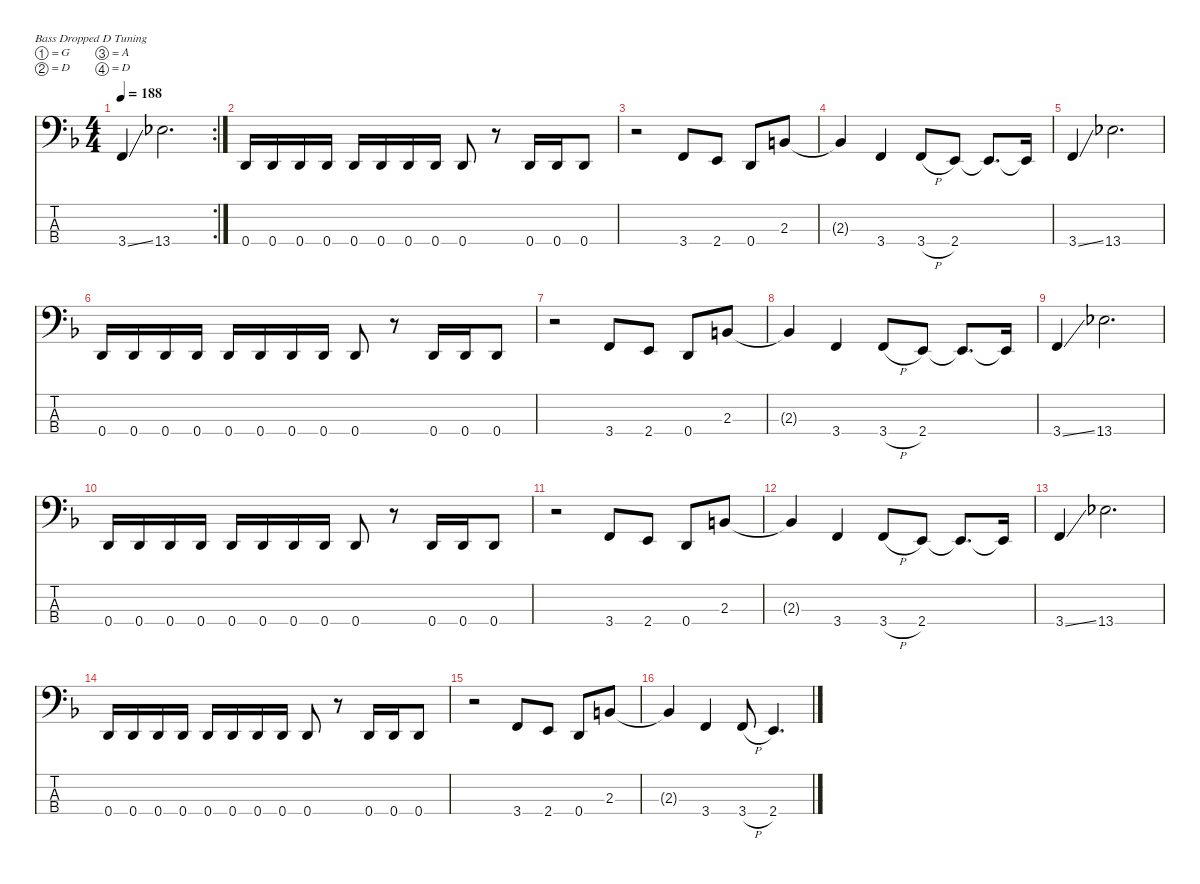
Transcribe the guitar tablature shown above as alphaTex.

\defaultSystemsLayout 4
\hideDynamics
\bracketExtendMode nobrackets
\singleTrackTrackNamePolicy hidden
\multiTrackTrackNamePolicy hidden
\firstSystemTrackNameMode fullname
\firstSystemTrackNameOrientation horizontal
\otherSystemsTrackNameOrientation horizontal
\track ("Martin Mendez" "el.bs.") {defaultSystemsLayout 4 instrument electricbassfinger}
\staff {score tabs}
\tuning (G2 D2 A1 D1)
\rc 2
\ts (4 4)
\tempo 188
\clef f4
\ks dminor
3.4{ss acc forcenatural}.4{dy f beam Up} 13.4{acc b}.2{d beam Down} |
0.4{acc forcenatural}.16{beam Up} 0.4{acc forcenatural}.16{beam Up} 0.4{acc forcenatural}.16{beam Up} 0.4{acc forcenatural}.16{beam Up} 0.4{acc forcenatural}.16{beam Up} 0.4{acc forcenatural}.16{beam Up} 0.4{acc forcenatural}.16{beam Up} 0.4{acc forcenatural}.16{beam Up} 0.4{acc forcenatural}.8{beam Up} r.8{beam Up} 0.4{acc forcenatural}.16{beam Up} 0.4{acc forcenatural}.16{beam Up} 0.4{acc forcenatural}.8{beam Up} |
r.2{beam Down} 3.4{acc forcenatural}.8{beam Up} 2.4{acc forcenatural}.8{beam Up} 0.4{acc forcenatural}.8{beam Up} 2.3{acc forcenatural}.8{beam Up} |
2.3{t acc forcenatural}.4{beam Up} 3.4{acc forcenatural}.4{beam Up} 3.4{h acc forcenatural}.8{beam Up} 2.4{acc forcenatural}.8{beam Up} 2.4{t acc forcenatural}.8{d beam Up} 2.4{t acc forcenatural}.16{beam Up} |
3.4{ss acc forcenatural}.4{beam Up} 13.4{acc b}.2{d beam Down} |
0.4{acc forcenatural}.16{beam Up} 0.4{acc forcenatural}.16{beam Up} 0.4{acc forcenatural}.16{beam Up} 0.4{acc forcenatural}.16{beam Up} 0.4{acc forcenatural}.16{beam Up} 0.4{acc forcenatural}.16{beam Up} 0.4{acc forcenatural}.16{beam Up} 0.4{acc forcenatural}.16{beam Up} 0.4{acc forcenatural}.8{beam Up} r.8{beam Up} 0.4{acc forcenatural}.16{beam Up} 0.4{acc forcenatural}.16{beam Up} 0.4{acc forcenatural}.8{beam Up} |
r.2{beam Down} 3.4{acc forcenatural}.8{beam Up} 2.4{acc forcenatural}.8{beam Up} 0.4{acc forcenatural}.8{beam Up} 2.3{acc forcenatural}.8{beam Up} |
2.3{t acc forcenatural}.4{beam Up} 3.4{acc forcenatural}.4{beam Up} 3.4{h acc forcenatural}.8{beam Up} 2.4{acc forcenatural}.8{beam Up} 2.4{t acc forcenatural}.8{d beam Up} 2.4{t acc forcenatural}.16{beam Up} |
3.4{ss acc forcenatural}.4{beam Up} 13.4{acc b}.2{d beam Down} |
0.4{acc forcenatural}.16{beam Up} 0.4{acc forcenatural}.16{beam Up} 0.4{acc forcenatural}.16{beam Up} 0.4{acc forcenatural}.16{beam Up} 0.4{acc forcenatural}.16{beam Up} 0.4{acc forcenatural}.16{beam Up} 0.4{acc forcenatural}.16{beam Up} 0.4{acc forcenatural}.16{beam Up} 0.4{acc forcenatural}.8{beam Up} r.8{beam Up} 0.4{acc forcenatural}.16{beam Up} 0.4{acc forcenatural}.16{beam Up} 0.4{acc forcenatural}.8{beam Up} |
r.2{beam Down} 3.4{acc forcenatural}.8{beam Up} 2.4{acc forcenatural}.8{beam Up} 0.4{acc forcenatural}.8{beam Up} 2.3{acc forcenatural}.8{beam Up} |
2.3{t acc forcenatural}.4{beam Up} 3.4{acc forcenatural}.4{beam Up} 3.4{h acc forcenatural}.8{beam Up} 2.4{acc forcenatural}.8{beam Up} 2.4{t acc forcenatural}.8{d beam Up} 2.4{t acc forcenatural}.16{beam Up} |
3.4{ss acc forcenatural}.4{beam Up} 13.4{acc b}.2{d beam Down} |
0.4{acc forcenatural}.16{beam Up} 0.4{acc forcenatural}.16{beam Up} 0.4{acc forcenatural}.16{beam Up} 0.4{acc forcenatural}.16{beam Up} 0.4{acc forcenatural}.16{beam Up} 0.4{acc forcenatural}.16{beam Up} 0.4{acc forcenatural}.16{beam Up} 0.4{acc forcenatural}.16{beam Up} 0.4{acc forcenatural}.8{beam Up} r.8{beam Up} 0.4{acc forcenatural}.16{beam Up} 0.4{acc forcenatural}.16{beam Up} 0.4{acc forcenatural}.8{beam Up} |
r.2{beam Down} 3.4{acc forcenatural}.8{beam Up} 2.4{acc forcenatural}.8{beam Up} 0.4{acc forcenatural}.8{beam Up} 2.3{acc forcenatural}.8{beam Up} |
2.3{t acc forcenatural}.4{beam Up} 3.4{acc forcenatural}.4{beam Up} 3.4{h acc forcenatural}.8{beam Up} 2.4{acc forcenatural}.4{d beam Up}
